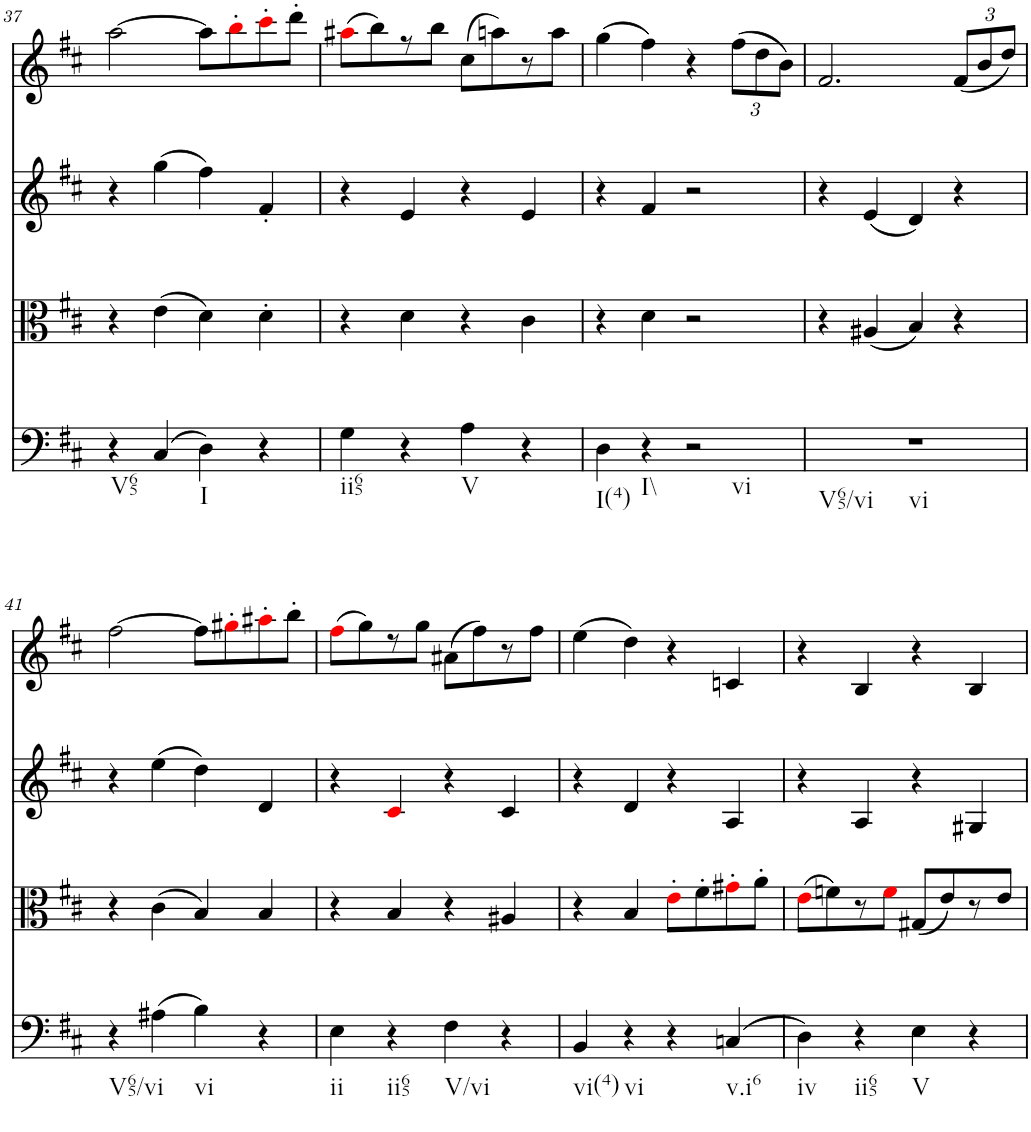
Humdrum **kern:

**kern	**kern	**kern	**kern
*part4	*part3	*part2	*part1
*staff4	*staff3	*staff2	*staff1
*I"Violoncello	*I"Viola	*I"Violin II	*I"Violin I
!!LO:PB:g=z
*clefF4	*clefC3	*clefG2	*clefG2
*k[f#c#]	*k[f#c#]	*k[f#c#]	*k[f#c#]
*M2/2	*M2/2	*M2/2	*M2/2
=37	=37	=37	=37
!LO:TX:b:t=V65	!	!	!
4r	4r	4r	[2aa\
(4C#/	(4e\	(4gg\	.
!LO:TX:b:t=I	!	!	!
4D\)	4d\)	4ff#\)	8aa\L]
.	.	.	8bb'i\
4r	4d'\	4f#'/	8ccc#'i\
.	.	.	8ddd'\J
=38	=38	=38	=38
!LO:TX:b:t=ii65	!	!	!
4G\	4r	4r	(8aa#Xi\L
.	.	.	8bb\)
4r	4d\	4e/	8r
.	.	.	8bb\J
!LO:TX:b:t=V	!	!	!
4A\	4r	4r	(8cc#\L
.	.	.	8aan\)
4r	4c#\	4e/	8r
.	.	.	8aa\J
=39	=39	=39	=39
!LO:TX:b:t=I(4)	!	!	!
4D\	4r	4r	(4gg\
!LO:TX:b:t=I\\	!	!	!
4r	4d\	4f#/	4ff#\)
!LO:TX:b:t=vi	!	!	!
2r	2r	2r	4r
*	*	*	*Xbrackettup
.	.	.	(12ff#\L
.	.	.	12dd\
.	.	.	12b\J)
=40	=40	=40	=40
!LO:TX:b:t=V65/vi	!	!	!
!LO:TX:b:t=vi	!	!	!
1r	4r	4r	2.f#/
.	(4A#X/	(4e/	.
.	4B/)	4d/)	.
.	4r	4r	(12f#/L
.	.	.	12b/
.	.	.	12dd/J)
!!LO:LB:g=z
=41	=41	=41	=41
!LO:TX:b:t=V65/vi	!	!	!
4r	4r	4r	[2ff#\
(4A#X\	(4c#\	(4ee\	.
!LO:TX:b:t=vi	!	!	!
4B\)	4B/)	4dd\)	8ff#\L]
.	.	.	8gg#X'i\
4r	4B/	4d/	8aa#X'i\
.	.	.	8bb'\J
=42	=42	=42	=42
!LO:TX:b:t=ii	!	!	!
4E\	4r	4r	(8ff#i\L
.	.	.	8gg\)
!LO:TX:b:t=ii65	!	!	!
4r	4B/	4c#i/	8r
.	.	.	8gg\J
!LO:TX:b:t=V/vi	!	!	!
4F#\	4r	4r	(8a#X\L
.	.	.	8ff#\)
4r	4A#X/	4c#/	8r
.	.	.	8ff#\J
=43	=43	=43	=43
!LO:TX:b:t=vi(4)	!	!	!
4BB/	4r	4r	(4ee\
!LO:TX:b:t=vi	!	!	!
4r	4B/	4d/	4dd\)
4r	8e'i\L	4r	4r
.	8f#'\	.	.
!LO:TX:b:t=v.i6	!	!	!
(4Cn/	8g#X'i\	4A/	4cn/
.	8a'\J	.	.
=44	=44	=44	=44
!LO:TX:b:t=iv	!	!	!
4D\)	(8ei\L	4r	4r
.	8fn\)	.	.
!LO:TX:b:t=ii65	!	!	!
4r	8r	4A/	4B/
.	8fi\J	.	.
!LO:TX:b:t=V	!	!	!
4E\	(8G#X/L	4r	4r
.	8e/)	.	.
4r	8r	4G#X/	4B/
.	8e/J	.	.
=	=	=	=
*-	*-	*-	*-
